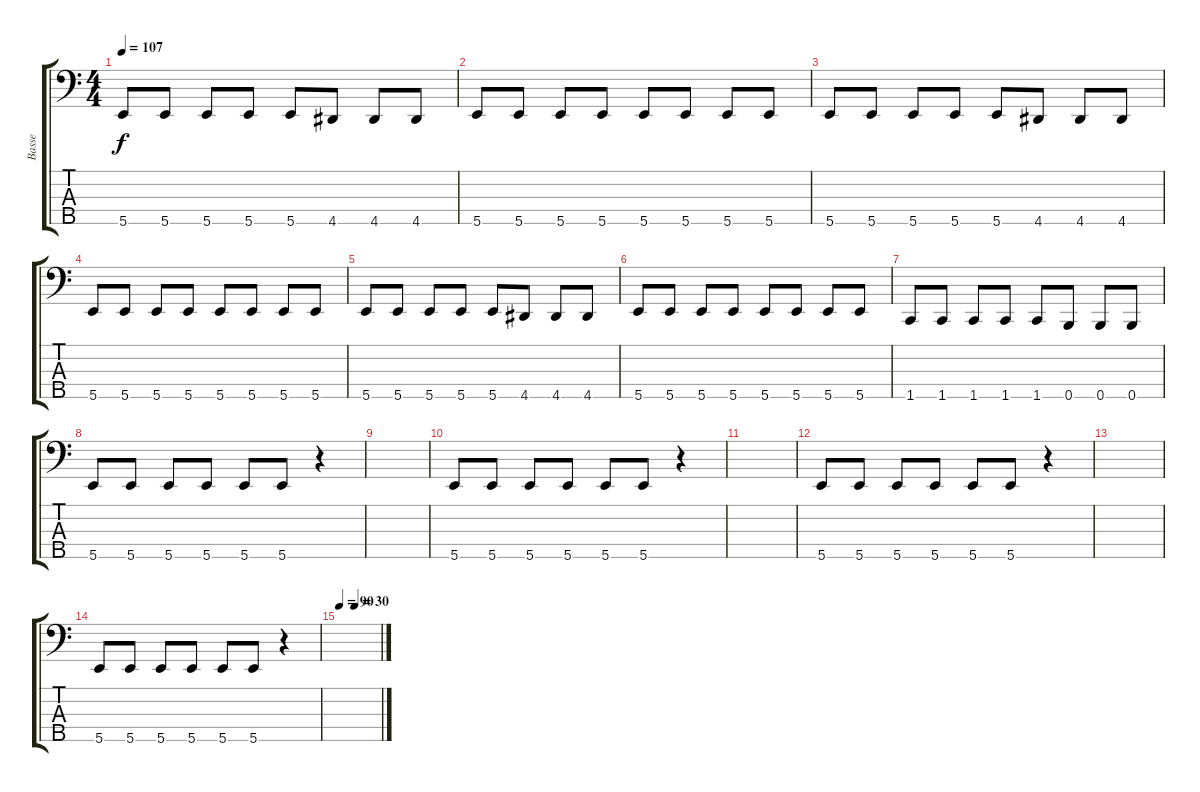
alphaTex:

\track ("Basse" "Basse") {instrument electricbassfinger}
\staff {score tabs}
\tuning (G2 D2 A1 E1 B0) {hide}
\ts (4 4)
\tempo 107
\clef f4
\ks c
5.5.8{dy f} 5.5.8 5.5.8 5.5.8 5.5.8 4.5.8 4.5.8 4.5.8 |
5.5.8 5.5.8 5.5.8 5.5.8 5.5.8 5.5.8 5.5.8 5.5.8 |
5.5.8 5.5.8 5.5.8 5.5.8 5.5.8 4.5.8 4.5.8 4.5.8 |
5.5.8 5.5.8 5.5.8 5.5.8 5.5.8 5.5.8 5.5.8 5.5.8 |
5.5.8 5.5.8 5.5.8 5.5.8 5.5.8 4.5.8 4.5.8 4.5.8 |
5.5.8 5.5.8 5.5.8 5.5.8 5.5.8 5.5.8 5.5.8 5.5.8 |
1.5.8 1.5.8 1.5.8 1.5.8 1.5.8 0.5.8 0.5.8 0.5.8 |
5.5.8 5.5.8 5.5.8 5.5.8 5.5.8 5.5.8 r.4 |
|
5.5.8 5.5.8 5.5.8 5.5.8 5.5.8 5.5.8 r.4 |
|
5.5.8 5.5.8 5.5.8 5.5.8 5.5.8 5.5.8 r.4 |
|
5.5.8 5.5.8 5.5.8 5.5.8 5.5.8 5.5.8 r.4 |
\tempo 90
\tempo (30 0.375)
